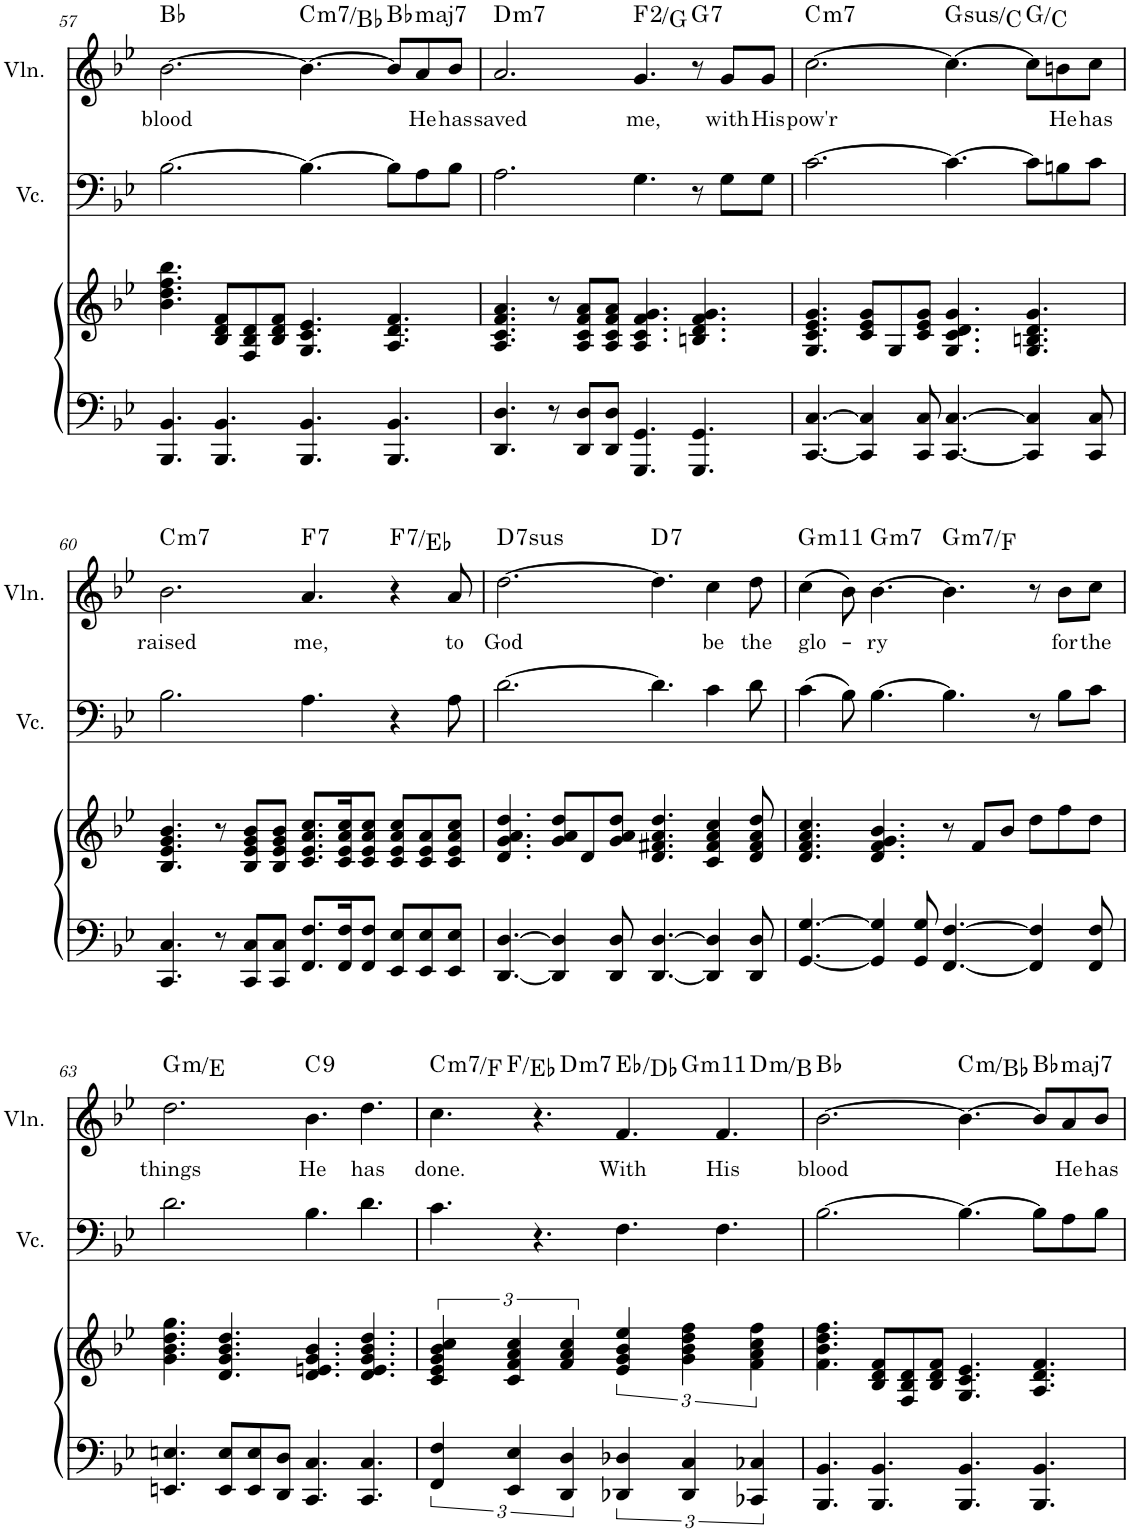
**kern	**kern	**kern	**kern	**text	**harte
*part3	*part3	*part2	*part1	*part1	*part1
*staff4	*staff3	*staff2	*staff1	*staff1	*
*I"Piano	*	*I"Violoncello	*I"Violin	*	*
*I'Pno	*	*I'Vc.	*I'Vln.	*	*
!!LO:PB:g=z
*clefF4	*clefG2	*clefF4	*clefG2	*	*
*k[b-e-]	*k[b-e-]	*k[b-e-]	*k[b-e-]	*	*
*M12/8	*M12/8	*M12/8	*M12/8	*	*
=57	=57	=57	=57	=57	=57
!	!	!	!	!LO:LY:b	!
4.BBB-/ 4.BB-/	4.b-\ 4.dd\ 4.ff\ 4.bb-\	[2.B-\	[2.b-\	blood	Bb:maj
4.BBB-/ 4.BB-/	8B-/ 8d/ 8f/L	.	.	.	.
.	8F/ 8B-/ 8d/	.	.	.	.
.	8B-/ 8d/ 8f/J	.	.	.	.
!	!	!	!	!	!LO:H:kt=m7
4.BBB-/ 4.BB-/	4.G/ 4.c/ 4.e-/	4.B-\_	4.b-\_	.	C:min7/b7
!	!	!	!	!	!LO:H:kt=maj7
4.BBB-/ 4.BB-/	4.A/ 4.d/ 4.f/	8B-\L]	8b-/L]	.	Bb:maj7
!	!	!	!	!LO:LY:b	!
.	.	8A\	8a/	He	.
!	!	!	!	!LO:LY:b	!
.	.	8B-\J	8b-/J	has	.
=58	=58	=58	=58	=58	=58
!	!	!	!	!LO:LY:b	!LO:H:kt=m7
4.DD/ 4.D/	4.A/ 4.c/ 4.f/ 4.a/	2.A\	2.a/	saved	D:min7
8r	8r	.	.	.	.
8DD/ 8D/L	8A/ 8c/ 8f/ 8a/L	.	.	.	.
8DD/ 8D/J	8A/ 8c/ 8f/ 8a/J	.	.	.	.
!	!	!	!	!LO:LY:b	!
4.GGG/ 4.GG/	4.A/ 4.c/ 4.f/ 4.g/	4.G\	4.g/	me,	F:maj(2)/2
!	!	!	!	!	!LO:H:kt=7
4.GGG/ 4.GG/	4.Bn/ 4.d/ 4.f/ 4.g/	8r	8r	.	G:7
!	!	!	!	!LO:LY:b	!
.	.	8G\L	8g/L	with	.
!	!	!	!	!LO:LY:b	!
.	.	8G\J	8g/J	His	.
=59	=59	=59	=59	=59	=59
!	!	!	!	!LO:LY:b	!LO:H:kt=m7
[4.CC/ [4.C/	4.G/ 4.c/ 4.e-/ 4.g/	[2.c\	[2.cc\	pow'r	C:min7
4CC/] 4C/]	8c/ 8e-/ 8g/L	.	.	.	.
.	8G/	.	.	.	.
8CC/ 8C/	8c/ 8e-/ 8g/J	.	.	.	.
!	!	!	!	!	!LO:H:kt=sus
[4.CC/ [4.C/	4.G/ 4.c/ 4.d/ 4.g/	4.c\_	4.cc\_	.	G:sus4/4
4CC/] 4C/]	4.G/ 4.Bn/ 4.d/ 4.g/	8c\L]	8cc\L]	.	G:maj/4
!	!	!	!	!LO:LY:b	!
.	.	8Bn\	8bn\	He	.
!	!	!	!	!LO:LY:b	!
8CC/ 8C/	.	8c\J	8cc\J	has	.
!!LO:LB:g=z
=60	=60	=60	=60	=60	=60
!	!	!	!	!LO:LY:b	!LO:H:kt=m7
4.CC/ 4.C/	4.B-/ 4.e-/ 4.g/ 4.b-/	2.B-\	2.b-\	raised	C:min7
8r	8r	.	.	.	.
8CC/ 8C/L	8B-/ 8e-/ 8g/ 8b-/L	.	.	.	.
8CC/ 8C/J	8B-/ 8e-/ 8g/ 8b-/J	.	.	.	.
!	!	!	!	!LO:LY:b	!LO:H:kt=7
8.FF/ 8.F/L	8.c/ 8.e-/ 8.a/ 8.cc/L	4.A\	4.a/	me,	F:7
16FF/ 16F/K	16c/ 16e-/ 16a/ 16cc/K	.	.	.	.
8FF/ 8F/J	8c/ 8e-/ 8a/ 8cc/J	.	.	.	.
!	!	!	!	!	!LO:H:kt=7
8EE-/ 8E-/L	8c/ 8e-/ 8a/ 8cc/L	4r	4r	.	F:7/b7
8EE-/ 8E-/	8c/ 8e-/ 8a/	.	.	.	.
!	!	!	!	!LO:LY:b	!
8EE-/ 8E-/J	8c/ 8e-/ 8a/ 8cc/J	8A\	8a/	to	.
=61	=61	=61	=61	=61	=61
!	!	!	!	!LO:LY:b	!LO:H:kt=7sus
[4.DD/ [4.D/	4.d/ 4.g/ 4.a/ 4.dd/	[2.d\	[2.dd\	God	D:sus4(7)
4DD/] 4D/]	8g/ 8a/ 8dd/L	.	.	.	.
.	8d/	.	.	.	.
8DD/ 8D/	8g/ 8a/ 8dd/J	.	.	.	.
!	!	!	!	!	!LO:H:kt=7
[4.DD/ [4.D/	4.d/ 4.f#X/ 4.a/ 4.dd/	4.d\]	4.dd\]	.	D:7
!	!	!	!	!LO:LY:b	!
4DD/] 4D/]	4c/ 4f#/ 4a/ 4cc/	4c\	4cc\	be	.
!	!	!	!	!LO:LY:b	!
8DD/ 8D/	8d/ 8f#/ 8a/ 8dd/	8d\	8dd\	the	.
=62	=62	=62	=62	=62	=62
!	!	!	!	!LO:LY:b	!LO:H:kt=m11
[4.GG/ [4.G/	4.d/ 4.f/ 4.a/ 4.cc/	(4c\	(4cc\	glo-	G:min9(11)
.	.	8B-\)	8b-\)	.	.
!	!	!	!	!LO:LY:b	!LO:H:kt=m7
4GG/] 4G/]	4.d/ 4.f/ 4.g/ 4.b-/	[4.B-\	[4.b-\	-ry	G:min7
8GG/ 8G/	.	.	.	.	.
!	!	!	!	!	!LO:H:kt=m7
[4.FF/ [4.F/	8r	4.B-\]	4.b-\]	.	G:min7/b7
.	8f/L	.	.	.	.
.	8b-/J	.	.	.	.
4FF/] 4F/]	8dd\L	8r	8r	.	.
!	!	!	!	!LO:LY:b	!
.	8ff\	8B-\L	8b-\L	for	.
!	!	!	!	!LO:LY:b	!
8FF/ 8F/	8dd\J	8c\J	8cc\J	the	.
!!LO:LB:g=z
=63	=63	=63	=63	=63	=63
!	!	!	!	!LO:LY:b	!LO:H:kt=m
4.EEn/ 4.En/	4.g\ 4.b-\ 4.dd\ 4.gg\	2.d\	2.dd\	things	G:min/6
8EE/ 8E/L	4.d/ 4.g/ 4.b-/ 4.dd/	.	.	.	.
8EE/ 8E/	.	.	.	.	.
8DD/ 8D/J	.	.	.	.	.
!	!	!	!	!LO:LY:b	!LO:H:kt=9
4.CC/ 4.C/	4.d/ 4.en/ 4.g/ 4.b-/	4.B-\	4.b-\	He	C:9
!	!	!	!	!LO:LY:b	!
4.CC/ 4.C/	4.d/ 4.e/ 4.g/ 4.b-/ 4.dd/	4.d\	4.dd\	has	.
=64	=64	=64	=64	=64	=64
!	!	!	!	!LO:LY:b	!LO:H:kt=m7
*	*	*	*^	*	*
*	*	*	*	*^	*	*
*	*	*	*	*	*^	*	*
4FF/ 4F/	4c/ 4e-/ 4g/ 4b-/ 4cc/	4.c\	4.cc\	4ryy	2ryy	1ryy	done.	C:min7/4
4EE-/ 4E-/	4c/ 4f/ 4a/ 4cc/	.	.	1ryy	.	.	.	F:maj/b7
.	.	4.r	4.r	.	.	.	.	.
!	!	!	!	!	!	!	!	!LO:H:kt=m7
4DD/ 4D/	4f/ 4a/ 4cc/	.	.	.	1ryy	.	.	D:min7
!	!	!	!	!	!	!	!LO:LY:b	!
4DD-X/ 4D-X/	4e-/ 4g/ 4b-/ 4ee-/	4.F\	4.f/	.	.	.	With	Eb:maj/b7
!	!	!	!	!	!	!	!	!LO:H:kt=m11
4DD-/ 4C/	4g\ 4b-\ 4dd\ 4ff\	.	.	.	.	2ryy	.	G:min9(11)
!	!	!	!	!	!	!	!LO:LY:b	!
.	.	4.F\	4.f/	.	.	.	His	.
!	!	!	!	!	!	!	!	!LO:H:kt=m
4CC-X/ 4C-X/	4f\ 4a\ 4cc\ 4ff\	.	.	4ryy	.	.	.	D:min/6
=65	=65	=65	=65	=65	=65	=65	=65	=65
!	!	!	!	!	!	!	!LO:LY:b	!
*	*	*	*v	*v	*v	*v	*	*
4.BBB-/ 4.BB-/	4.f\ 4.b-\ 4.dd\ 4.ff\	[2.B-\	[2.b-\	blood	Bb:maj
4.BBB-/ 4.BB-/	8B-/ 8d/ 8f/L	.	.	.	.
.	8F/ 8B-/ 8d/	.	.	.	.
.	8B-/ 8d/ 8f/J	.	.	.	.
!	!	!	!	!	!LO:H:kt=m
4.BBB-/ 4.BB-/	4.G/ 4.c/ 4.e-/	4.B-\_	4.b-\_	.	C:min/b7
!	!	!	!	!	!LO:H:kt=maj7
4.BBB-/ 4.BB-/	4.A/ 4.d/ 4.f/	8B-\L]	8b-/L]	.	Bb:maj7
!	!	!	!	!LO:LY:b	!
.	.	8A\	8a/	He	.
!	!	!	!	!LO:LY:b	!
.	.	8B-\J	8b-/J	has	.
=	=	=	=	=	=
*-	*-	*-	*-	*-	*-
